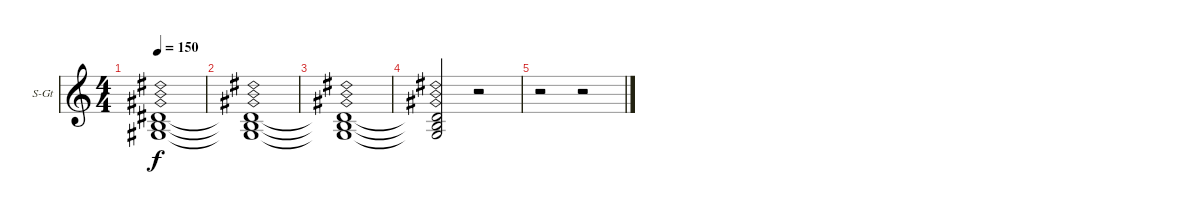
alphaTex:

\bracketExtendMode groupsimilarinstruments
\firstSystemTrackNameOrientation horizontal
\otherSystemsTrackNameOrientation horizontal
\track ("Billentyûs (Mats Olausson)" "S-Gt") {instrument lead1square}
\staff {score}
\tuning (E4 B3 G3 D3 A2 E2)
\displaytranspose 12
\ts (4 4)
\tempo 150
\clef g2
\ks c
(1.4{ph 12 t} 2.5{ph 12 t} 4.6{ph 12 t}).1{dy f} |
(1.4{ph 12 t} 2.5{ph 12 t} 4.6{ph 12 t}).1 |
(1.4{ph 12 t} 2.5{ph 12 t} 4.6{ph 12 t}).1 |
(1.4{ph 12 t} 2.5{ph 12 t} 4.6{ph 12 t}).2 r.2 |
r.2 r.2
